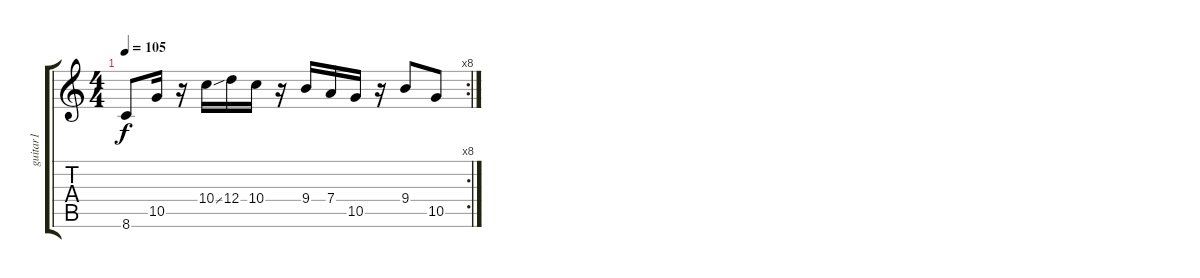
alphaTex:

\track ("guitar1" "guitar1") {instrument distortionguitar}
\staff {score tabs}
\tuning (E4 B3 G3 D3 A2 E2) {hide}
\rc 8
\ts (4 4)
\tempo 105
\clef g2
\ks c
8.6.8{dy f} 10.5.16 r.16 10.4{ss}.16 12.4.16 10.4.16 r.16 9.4.16 7.4.16 10.5.16 r.16 9.4.8 10.5.8
